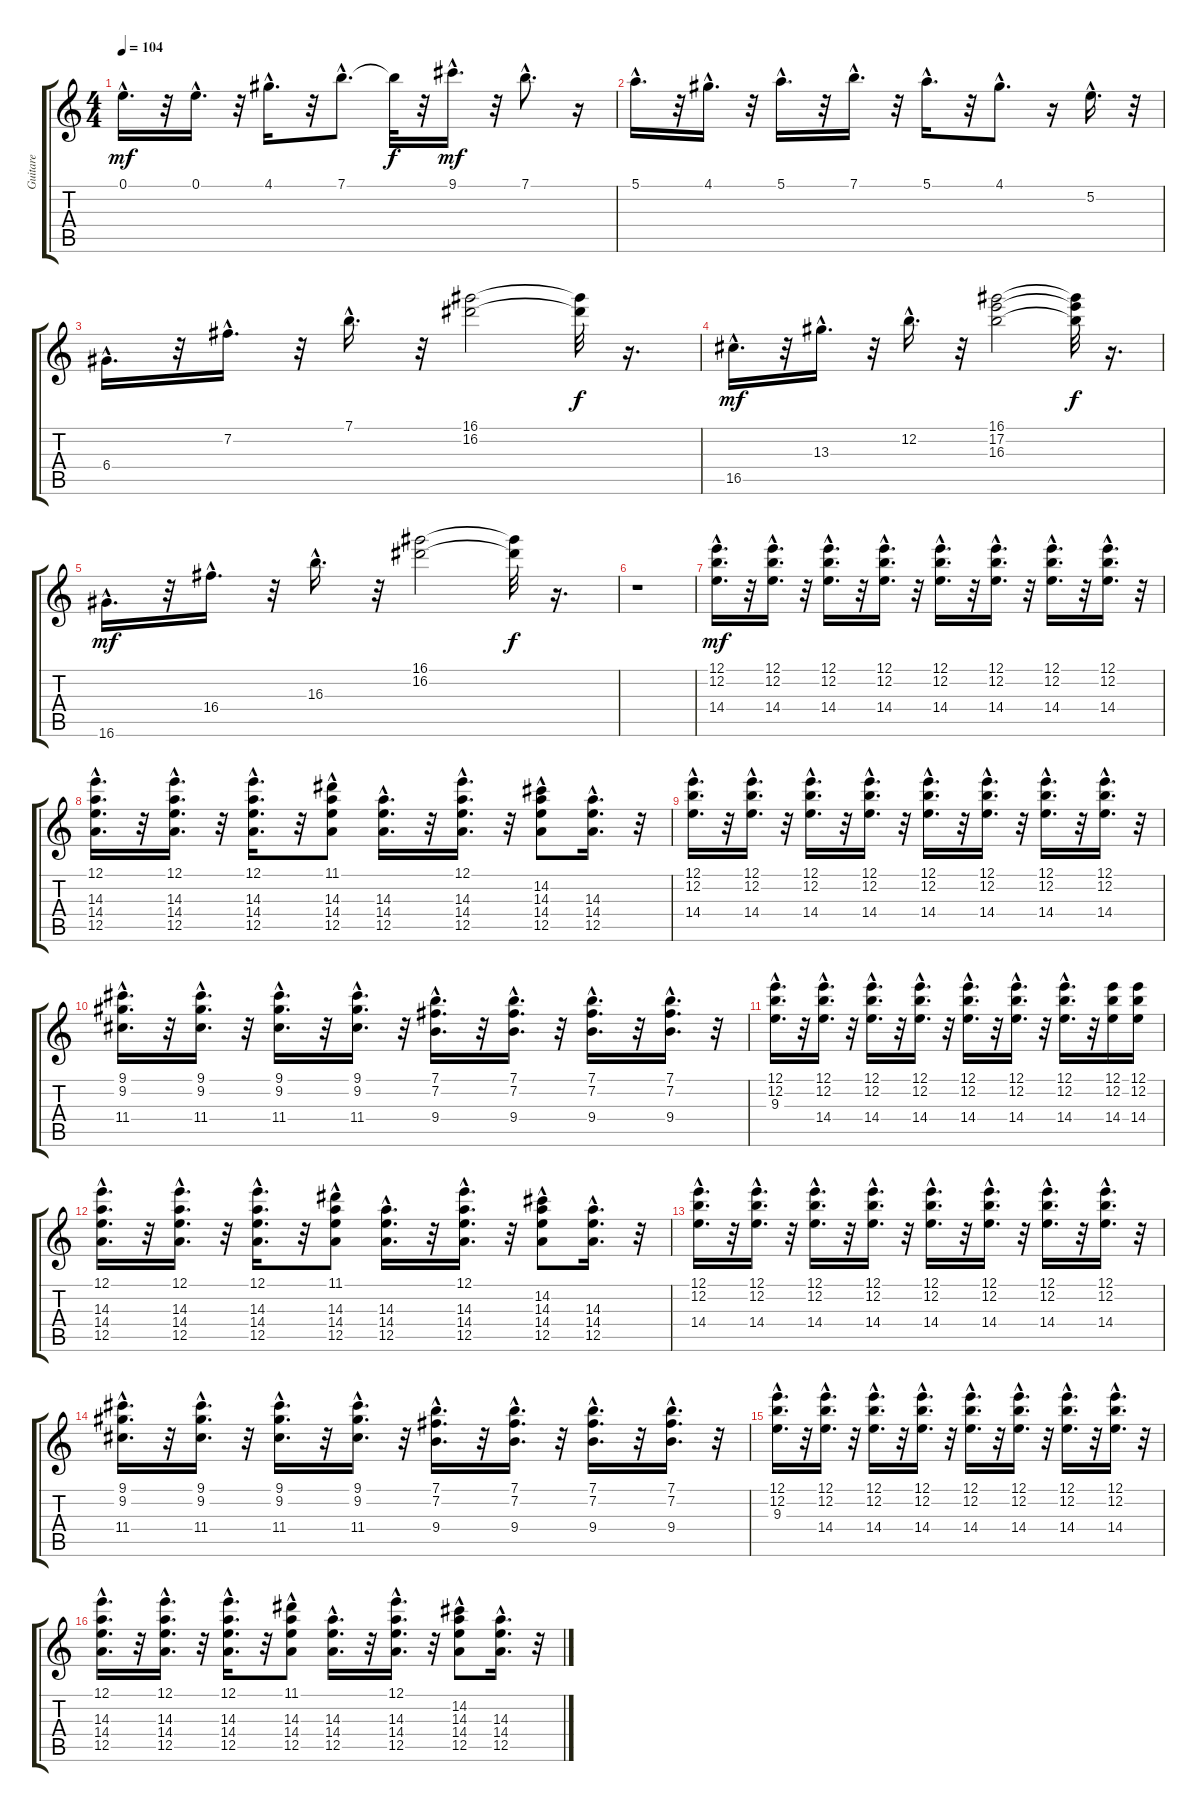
\track ("Guitare" "Guitare") {instrument distortionguitar}
\staff {score tabs}
\tuning (E4 B3 G3 D3 A2 E2) {hide}
\ts (4 4)
\tempo 104
\clef g2
\ks c
0.1{hac}.16{d dy mf} r.32 0.1{hac}.16{d} r.32 4.1{hac}.16{d} r.32 7.1{hac}.8{d} 7.1{t}.32{dy f} r.32 9.1{hac}.16{d dy mf} r.32 7.1{hac}.8{d} r.16 |
5.1{hac}.16{d} r.32 4.1{hac}.16{d} r.32 5.1{hac}.16{d} r.32 7.1{hac}.16{d} r.32 5.1{hac}.16{d} r.32 4.1{hac}.8{d} r.16 5.2{hac}.16{d} r.32 |
6.4{hac}.16{d} r.32 7.2{hac}.16{d} r.32 7.1{hac}.16{d} r.32 (16.1 16.2).2 (16.1{t} 16.2{t}).32{dy f} r.16{d} |
16.5{hac}.16{d dy mf} r.32 13.3{hac}.16{d} r.32 12.2{hac}.16{d} r.32 (16.1 17.2 16.3).2 (16.1{t} 17.2{t} 16.3{t}).32{dy f} r.16{d} |
16.6{hac}.16{d dy mf} r.32 16.4{hac}.16{d} r.32 16.3{hac}.16{d} r.32 (16.1 16.2).2 (16.1{t} 16.2{t}).32{dy f} r.16{d} |
r.1 |
(12.1{hac} 12.2{hac} 14.4{hac}).16{d dy mf} r.32 (12.1{hac} 12.2{hac} 14.4{hac}).16{d} r.32 (12.1{hac} 12.2{hac} 14.4{hac}).16{d} r.32 (12.1{hac} 12.2{hac} 14.4{hac}).16{d} r.32 (12.1{hac} 12.2{hac} 14.4{hac}).16{d} r.32 (12.1{hac} 12.2{hac} 14.4{hac}).16{d} r.32 (12.1{hac} 12.2{hac} 14.4{hac}).16{d} r.32 (12.1{hac} 12.2{hac} 14.4{hac}).16{d} r.32 |
(12.1{hac} 14.3{hac} 14.4{hac} 12.5{hac}).16{d} r.32 (12.1{hac} 14.3{hac} 14.4{hac} 12.5{hac}).16{d} r.32 (12.1{hac} 14.3{hac} 14.4{hac} 12.5{hac}).16{d} r.32 (11.1{hac} 14.3{hac} 14.4{hac} 12.5{hac}).8 (14.3{hac} 14.4{hac} 12.5{hac}).16{d} r.32 (12.1{hac} 14.3{hac} 14.4{hac} 12.5{hac}).16{d} r.32 (14.2{hac} 14.3{hac} 14.4{hac} 12.5{hac}).8 (14.3{hac} 14.4{hac} 12.5{hac}).16{d} r.32 |
(12.1{hac} 12.2{hac} 14.4{hac}).16{d} r.32 (12.1{hac} 12.2{hac} 14.4{hac}).16{d} r.32 (12.1{hac} 12.2{hac} 14.4{hac}).16{d} r.32 (12.1{hac} 12.2{hac} 14.4{hac}).16{d} r.32 (12.1{hac} 12.2{hac} 14.4{hac}).16{d} r.32 (12.1{hac} 12.2{hac} 14.4{hac}).16{d} r.32 (12.1{hac} 12.2{hac} 14.4{hac}).16{d} r.32 (12.1{hac} 12.2{hac} 14.4{hac}).16{d} r.32 |
(9.1{hac} 9.2{hac} 11.4{hac}).16{d} r.32 (9.1{hac} 9.2{hac} 11.4{hac}).16{d} r.32 (9.1{hac} 9.2{hac} 11.4{hac}).16{d} r.32 (9.1{hac} 9.2{hac} 11.4{hac}).16{d} r.32 (7.1{hac} 7.2{hac} 9.4{hac}).16{d} r.32 (7.1{hac} 7.2{hac} 9.4{hac}).16{d} r.32 (7.1{hac} 7.2{hac} 9.4{hac}).16{d} r.32 (7.1{hac} 7.2{hac} 9.4{hac}).16{d} r.32 |
(12.1{hac} 12.2{hac} 9.3{hac}).16{d} r.32 (12.1{hac} 12.2{hac} 14.4{hac}).16{d} r.32 (12.1{hac} 12.2{hac} 14.4{hac}).16{d} r.32 (12.1{hac} 12.2{hac} 14.4{hac}).16{d} r.32 (12.1{hac} 12.2{hac} 14.4{hac}).16{d} r.32 (12.1{hac} 12.2{hac} 14.4{hac}).16{d} r.32 (12.1{hac} 12.2{hac} 14.4{hac}).16{d} r.32 (12.1 12.2 14.4).16 (12.1 12.2 14.4).16 |
(12.1{hac} 14.3{hac} 14.4{hac} 12.5{hac}).16{d} r.32 (12.1{hac} 14.3{hac} 14.4{hac} 12.5{hac}).16{d} r.32 (12.1{hac} 14.3{hac} 14.4{hac} 12.5{hac}).16{d} r.32 (11.1{hac} 14.3{hac} 14.4{hac} 12.5{hac}).8 (14.3{hac} 14.4{hac} 12.5{hac}).16{d} r.32 (12.1{hac} 14.3{hac} 14.4{hac} 12.5{hac}).16{d} r.32 (14.2{hac} 14.3{hac} 14.4{hac} 12.5{hac}).8 (14.3{hac} 14.4{hac} 12.5{hac}).16{d} r.32 |
(12.1{hac} 12.2{hac} 14.4{hac}).16{d} r.32 (12.1{hac} 12.2{hac} 14.4{hac}).16{d} r.32 (12.1{hac} 12.2{hac} 14.4{hac}).16{d} r.32 (12.1{hac} 12.2{hac} 14.4{hac}).16{d} r.32 (12.1{hac} 12.2{hac} 14.4{hac}).16{d} r.32 (12.1{hac} 12.2{hac} 14.4{hac}).16{d} r.32 (12.1{hac} 12.2{hac} 14.4{hac}).16{d} r.32 (12.1{hac} 12.2{hac} 14.4{hac}).16{d} r.32 |
(9.1{hac} 9.2{hac} 11.4{hac}).16{d} r.32 (9.1{hac} 9.2{hac} 11.4{hac}).16{d} r.32 (9.1{hac} 9.2{hac} 11.4{hac}).16{d} r.32 (9.1{hac} 9.2{hac} 11.4{hac}).16{d} r.32 (7.1{hac} 7.2{hac} 9.4{hac}).16{d} r.32 (7.1{hac} 7.2{hac} 9.4{hac}).16{d} r.32 (7.1{hac} 7.2{hac} 9.4{hac}).16{d} r.32 (7.1{hac} 7.2{hac} 9.4{hac}).16{d} r.32 |
(12.1{hac} 12.2{hac} 9.3{hac}).16{d} r.32 (12.1{hac} 12.2{hac} 14.4{hac}).16{d} r.32 (12.1{hac} 12.2{hac} 14.4{hac}).16{d} r.32 (12.1{hac} 12.2{hac} 14.4{hac}).16{d} r.32 (12.1{hac} 12.2{hac} 14.4{hac}).16{d} r.32 (12.1{hac} 12.2{hac} 14.4{hac}).16{d} r.32 (12.1{hac} 12.2{hac} 14.4{hac}).16{d} r.32 (12.1{hac} 12.2{hac} 14.4{hac}).16{d} r.32 |
(12.1{hac} 14.3{hac} 14.4{hac} 12.5{hac}).16{d} r.32 (12.1{hac} 14.3{hac} 14.4{hac} 12.5{hac}).16{d} r.32 (12.1{hac} 14.3{hac} 14.4{hac} 12.5{hac}).16{d} r.32 (11.1{hac} 14.3{hac} 14.4{hac} 12.5{hac}).8 (14.3{hac} 14.4{hac} 12.5{hac}).16{d} r.32 (12.1{hac} 14.3{hac} 14.4{hac} 12.5{hac}).16{d} r.32 (14.2{hac} 14.3{hac} 14.4{hac} 12.5{hac}).8 (14.3{hac} 14.4{hac} 12.5{hac}).16{d} r.32
